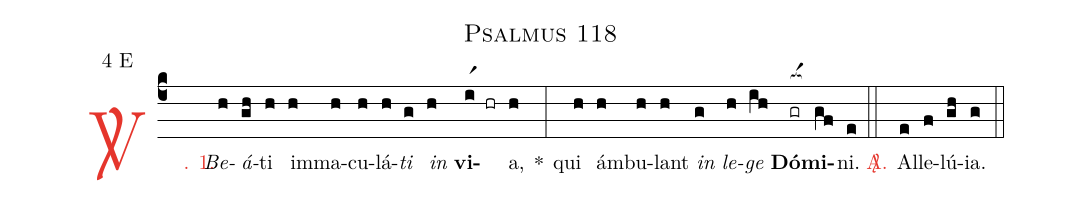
name: Psalmus 118;
mode: 4;
mode-differentia: E;
%%
(c4)

<c><sp>V/</sp>. 1.</c>() <i>Be</i>(h)<i>á</i>(gh)ti(h) im(h)ma(h)cu(h)lá(h)<i>ti</i>(g) <i>in</i>(h) <b>vi</b>(ir1 hr)a,(h) *(:) qui(h) ám(h)bu(h)lant(h) <i>in</i>(g) <i>le</i>(h)<i>ge</i>(ih) <nlba><b>Dó</b>(gr[ocba:1{])<b>mi</b></nlba>(gf[ocba:0}])ni.(e)

(::)

<c><sp>A/</sp>.</c>() Al(e)le(f)lú(gh)ia.(g)

(::)
